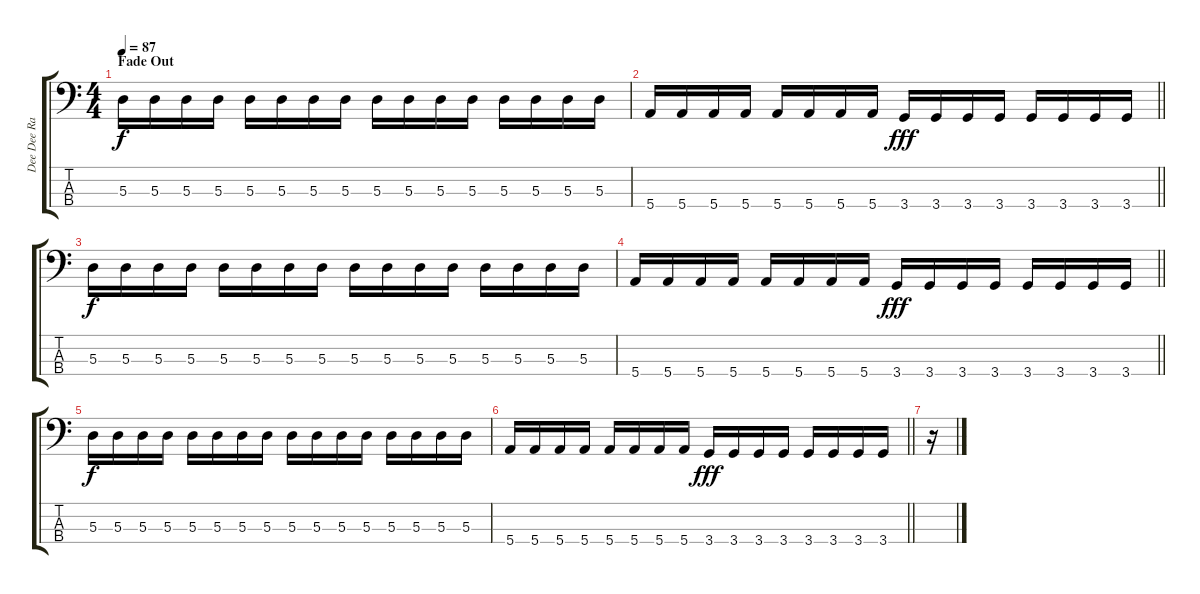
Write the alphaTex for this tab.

\track ("Dee Dee Ramone " "Dee Dee Ra") {instrument electricbasspick}
\staff {score tabs}
\tuning (G2 D2 A1 E1) {hide}
\ts (4 4)
\section ("" "Fade Out")
\tempo 87
\clef f4
\ks c
5.3.16{dy f volume 3} 5.3.16 5.3.16 5.3.16 5.3.16 5.3.16 5.3.16 5.3.16 5.3.16 5.3.16 5.3.16 5.3.16 5.3.16 5.3.16 5.3.16 5.3.16 |
\barLineRight lightlight
5.4.16 5.4.16 5.4.16 5.4.16 5.4.16 5.4.16 5.4.16 5.4.16 3.4.16{dy fff} 3.4.16 3.4.16 3.4.16 3.4.16 3.4.16 3.4.16 3.4.16 |
5.3.16{dy f} 5.3.16 5.3.16 5.3.16 5.3.16 5.3.16 5.3.16 5.3.16 5.3.16 5.3.16 5.3.16 5.3.16 5.3.16 5.3.16 5.3.16 5.3.16 |
\barLineRight lightlight
5.4.16 5.4.16 5.4.16 5.4.16 5.4.16 5.4.16 5.4.16 5.4.16 3.4.16{dy fff} 3.4.16 3.4.16 3.4.16 3.4.16 3.4.16 3.4.16 3.4.16 |
5.3.16{dy f volume 0} 5.3.16 5.3.16 5.3.16 5.3.16 5.3.16 5.3.16 5.3.16 5.3.16 5.3.16 5.3.16 5.3.16 5.3.16 5.3.16 5.3.16 5.3.16 |
\barLineRight lightlight
5.4.16 5.4.16 5.4.16 5.4.16 5.4.16 5.4.16 5.4.16 5.4.16 3.4.16{dy fff} 3.4.16 3.4.16 3.4.16 3.4.16 3.4.16 3.4.16 3.4.16 |
r.16
